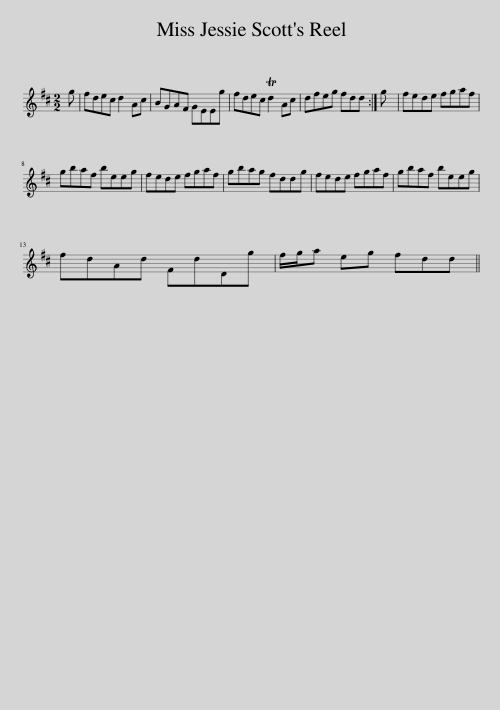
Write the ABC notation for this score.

X:1
L:1/8
M:2/2
I:linebreak $
K:D
V:1 treble
V:1
 g | fdec d2 Ac | BGAF GEEg | fdec Td2 Ac | dfeg fdd :| %5
 g | fede fgaf |$ gbaf beeg | fede fgaf | gbag fddg | %10
 fede fgaf | gbaf beeg |$ fdAd FdDg | f/g/a eg fdd || %14
